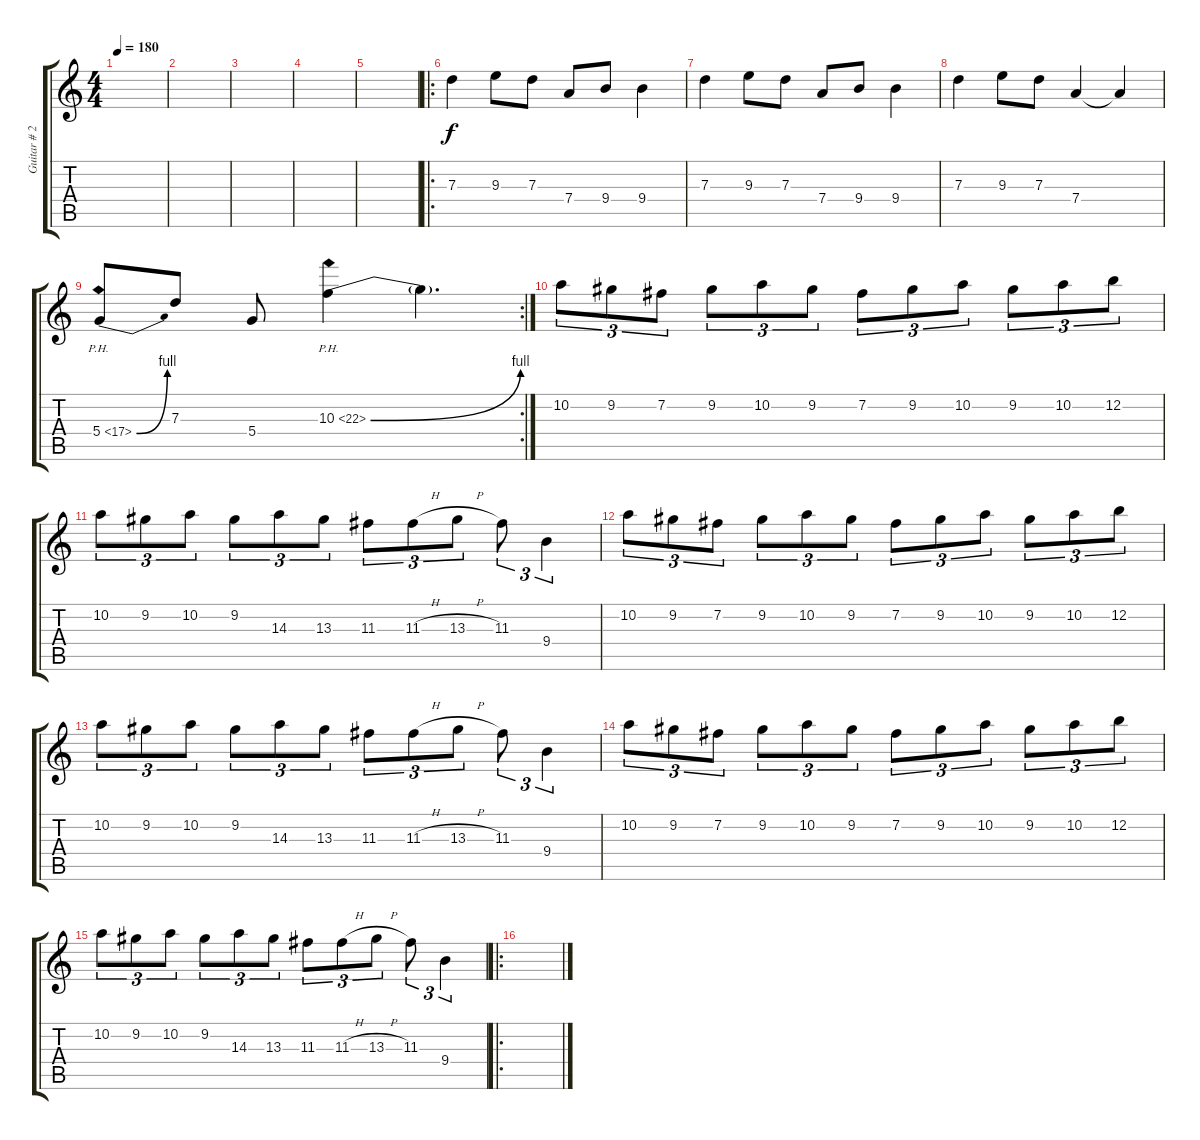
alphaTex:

\track ("Guitar # 2" "Guitar # 2") {instrument overdrivenguitar}
\staff {score tabs}
\tuning (E4 B3 G3 D3 A2 E2) {hide}
\ts (4 4)
\tempo 180
\clef g2
\ks c
|
|
|
|
|
\ro
7.3.4 9.3.8 7.3.8 7.4.8 9.4.8 9.4.4 |
7.3.4 9.3.8 7.3.8 7.4.8 9.4.8 9.4.4 |
7.3.4 9.3.8 7.3.8 7.4.4 7.4{t}.4 |
\rc 2
5.4{be (bend 0 0 60 4) ph 12}.8 7.3.8 5.4.8 10.3{be (bend 0 0 60 4) ph 12}.4 10.3{t}.4{d} |
10.2.8{tu (3 2)} 9.2.8{tu (3 2)} 7.2.8{tu (3 2)} 9.2.8{tu (3 2)} 10.2.8{tu (3 2)} 9.2.8{tu (3 2)} 7.2.8{tu (3 2)} 9.2.8{tu (3 2)} 10.2.8{tu (3 2)} 9.2.8{tu (3 2)} 10.2.8{tu (3 2)} 12.2.8{tu (3 2)} |
10.2.8{tu (3 2)} 9.2.8{tu (3 2)} 10.2.8{tu (3 2)} 9.2.8{tu (3 2)} 14.3.8{tu (3 2)} 13.3.8{tu (3 2)} 11.3.8{tu (3 2)} 11.3{h}.8{tu (3 2)} 13.3{h}.8{tu (3 2)} 11.3.8{tu (3 2)} 9.4.4{tu (3 2)} |
10.2.8{tu (3 2)} 9.2.8{tu (3 2)} 7.2.8{tu (3 2)} 9.2.8{tu (3 2)} 10.2.8{tu (3 2)} 9.2.8{tu (3 2)} 7.2.8{tu (3 2)} 9.2.8{tu (3 2)} 10.2.8{tu (3 2)} 9.2.8{tu (3 2)} 10.2.8{tu (3 2)} 12.2.8{tu (3 2)} |
10.2.8{tu (3 2)} 9.2.8{tu (3 2)} 10.2.8{tu (3 2)} 9.2.8{tu (3 2)} 14.3.8{tu (3 2)} 13.3.8{tu (3 2)} 11.3.8{tu (3 2)} 11.3{h}.8{tu (3 2)} 13.3{h}.8{tu (3 2)} 11.3.8{tu (3 2)} 9.4.4{tu (3 2)} |
10.2.8{tu (3 2)} 9.2.8{tu (3 2)} 7.2.8{tu (3 2)} 9.2.8{tu (3 2)} 10.2.8{tu (3 2)} 9.2.8{tu (3 2)} 7.2.8{tu (3 2)} 9.2.8{tu (3 2)} 10.2.8{tu (3 2)} 9.2.8{tu (3 2)} 10.2.8{tu (3 2)} 12.2.8{tu (3 2)} |
10.2.8{tu (3 2)} 9.2.8{tu (3 2)} 10.2.8{tu (3 2)} 9.2.8{tu (3 2)} 14.3.8{tu (3 2)} 13.3.8{tu (3 2)} 11.3.8{tu (3 2)} 11.3{h}.8{tu (3 2)} 13.3{h}.8{tu (3 2)} 11.3.8{tu (3 2)} 9.4.4{tu (3 2)} |
\ro
